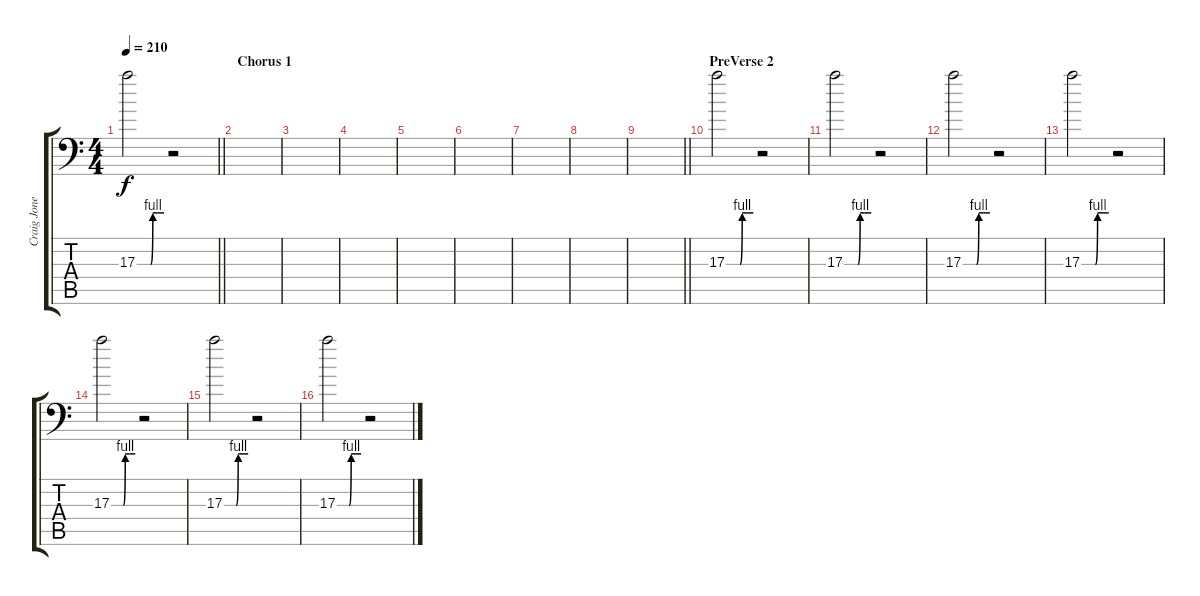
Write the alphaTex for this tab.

\track ("Craig Jones" "Craig Jone") {instrument guitarharmonics}
\staff {score tabs}
\tuning (Db6 Ab3 E3 B2 Gb2 B0) {hide}
\ts (4 4)
\tempo 210
\clef f4
\barLineRight lightlight
\ks c
17.3{be (custom 0 0 30 0 35 4 45 4 60 4)}.2{dy f} r.2 |
\section ("" "Chorus 1")
|
|
|
|
|
|
|
\barLineRight lightlight
|
\section ("" "PreVerse 2")
17.3{be (custom 0 0 30 0 35 4 45 4 60 4)}.2 r.2 |
17.3{be (custom 0 0 30 0 35 4 45 4 60 4)}.2 r.2 |
17.3{be (custom 0 0 30 0 35 4 45 4 60 4)}.2 r.2 |
17.3{be (custom 0 0 30 0 35 4 45 4 60 4)}.2 r.2 |
17.3{be (custom 0 0 30 0 35 4 45 4 60 4)}.2 r.2 |
17.3{be (custom 0 0 30 0 35 4 45 4 60 4)}.2 r.2 |
17.3{be (custom 0 0 30 0 35 4 45 4 60 4)}.2 r.2
